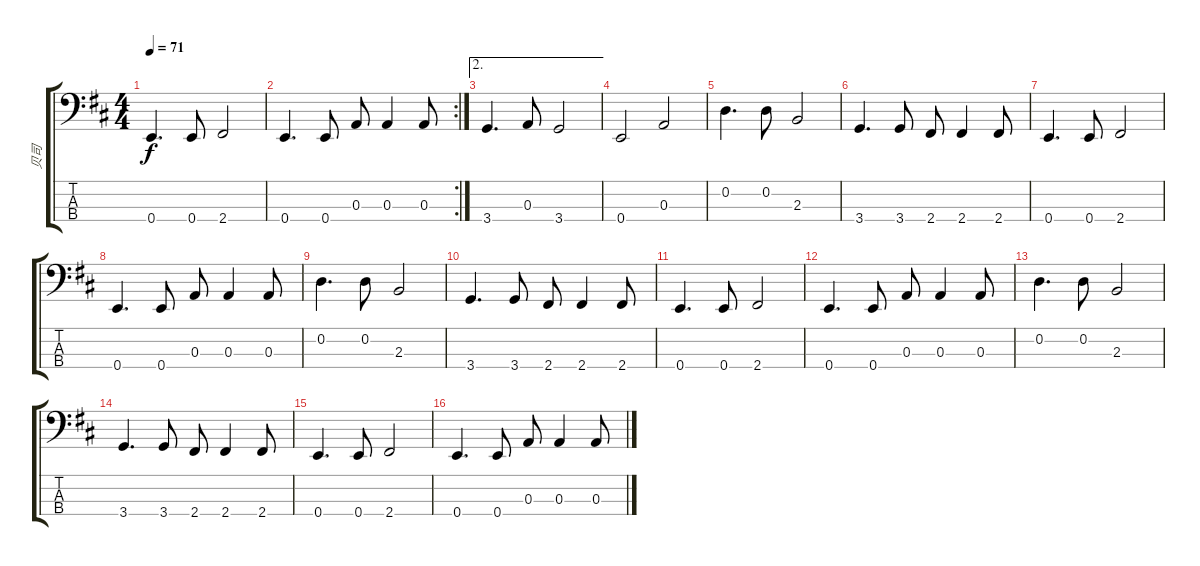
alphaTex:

\track ("贝司" "贝司") {instrument acousticbass}
\staff {score tabs}
\tuning (G2 D2 A1 E1) {hide}
\ts (4 4)
\tempo 71
\clef f4
\ks d
0.4.4{d dy f} 0.4.8 2.4.2 |
\rc 2
0.4.4{d} 0.4.8 0.3.8 0.3.4 0.3.8 |
\ae 2
3.4.4{d} 0.3.8 3.4.2 |
0.4.2 0.3.2 |
0.2.4{d} 0.2.8 2.3.2 |
3.4.4{d} 3.4.8 2.4.8 2.4.4 2.4.8 |
0.4.4{d} 0.4.8 2.4.2 |
0.4.4{d} 0.4.8 0.3.8 0.3.4 0.3.8 |
0.2.4{d} 0.2.8 2.3.2 |
3.4.4{d} 3.4.8 2.4.8 2.4.4 2.4.8 |
0.4.4{d} 0.4.8 2.4.2 |
0.4.4{d} 0.4.8 0.3.8 0.3.4 0.3.8 |
0.2.4{d} 0.2.8 2.3.2 |
3.4.4{d} 3.4.8 2.4.8 2.4.4 2.4.8 |
0.4.4{d} 0.4.8 2.4.2 |
0.4.4{d} 0.4.8 0.3.8 0.3.4 0.3.8
